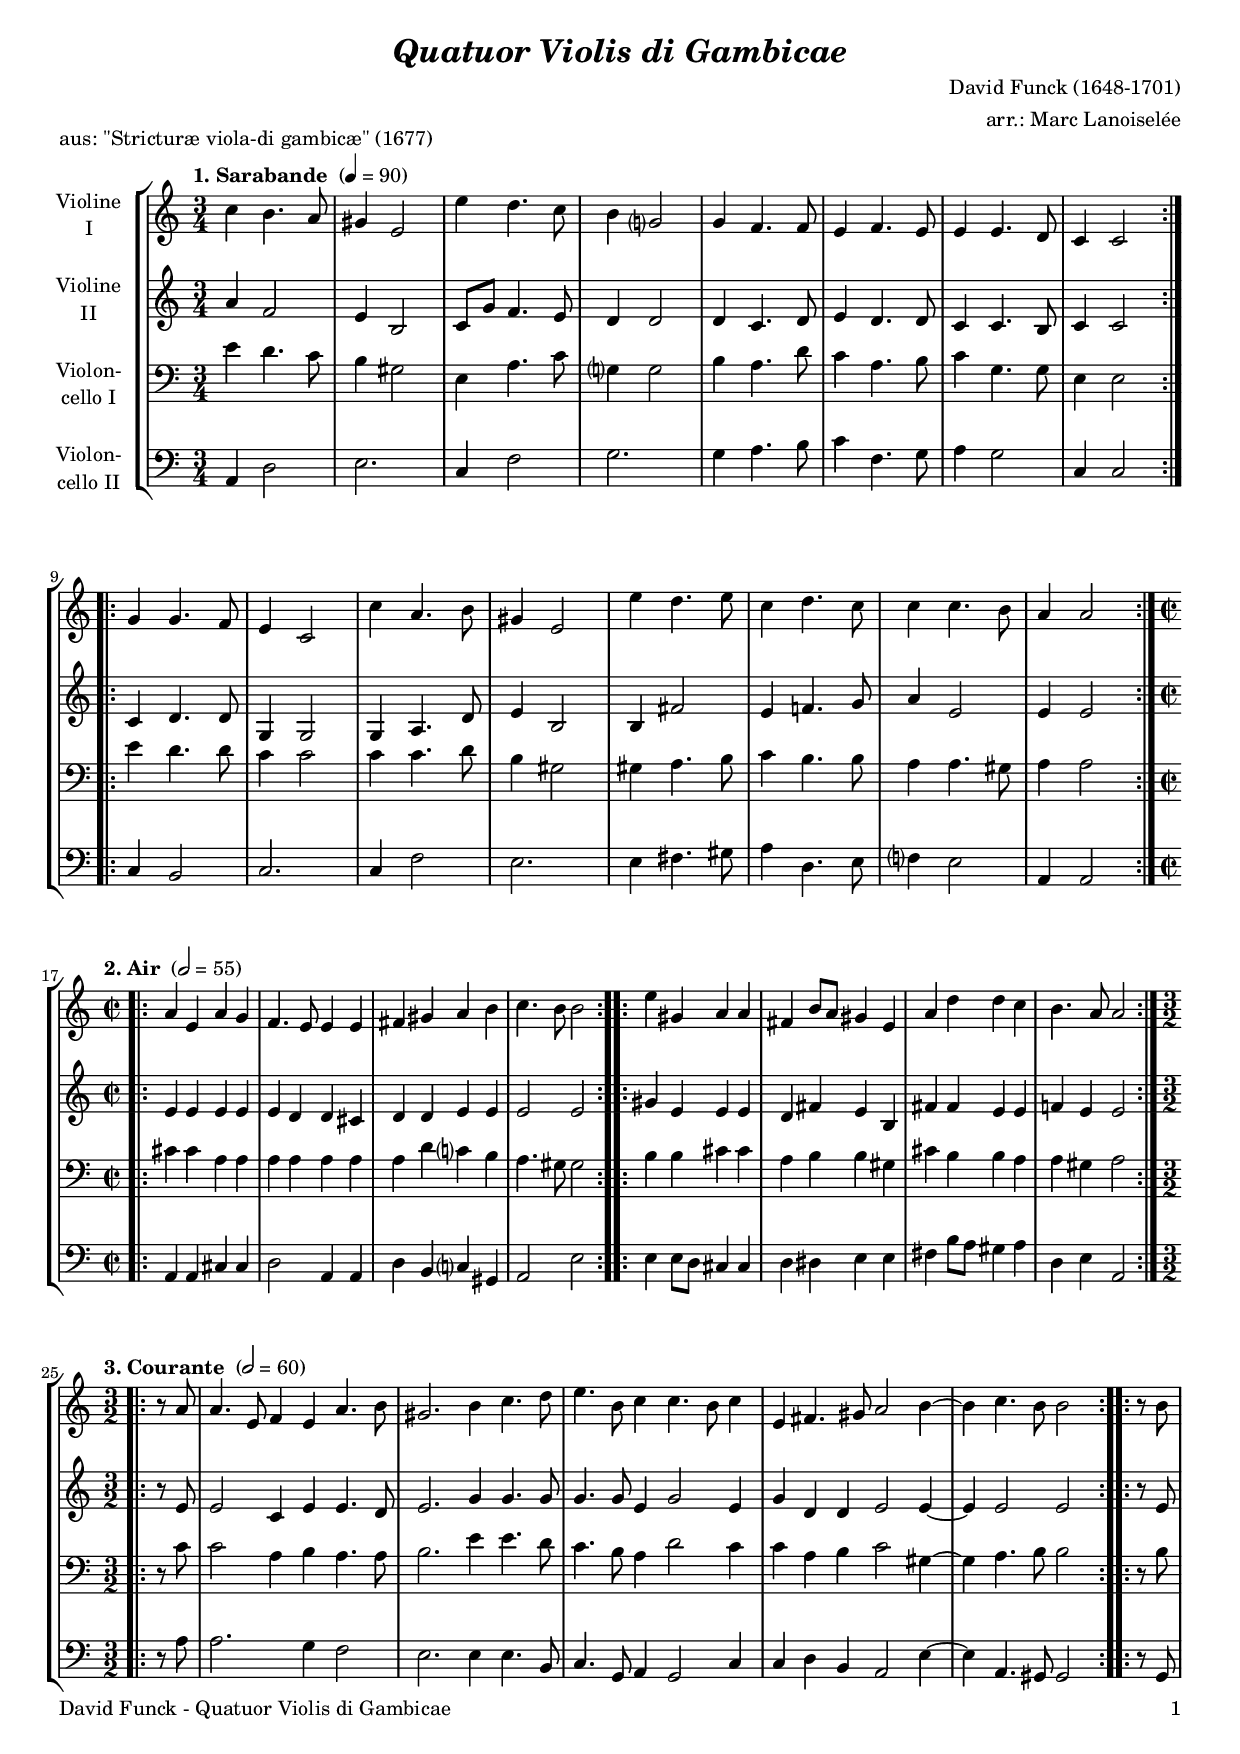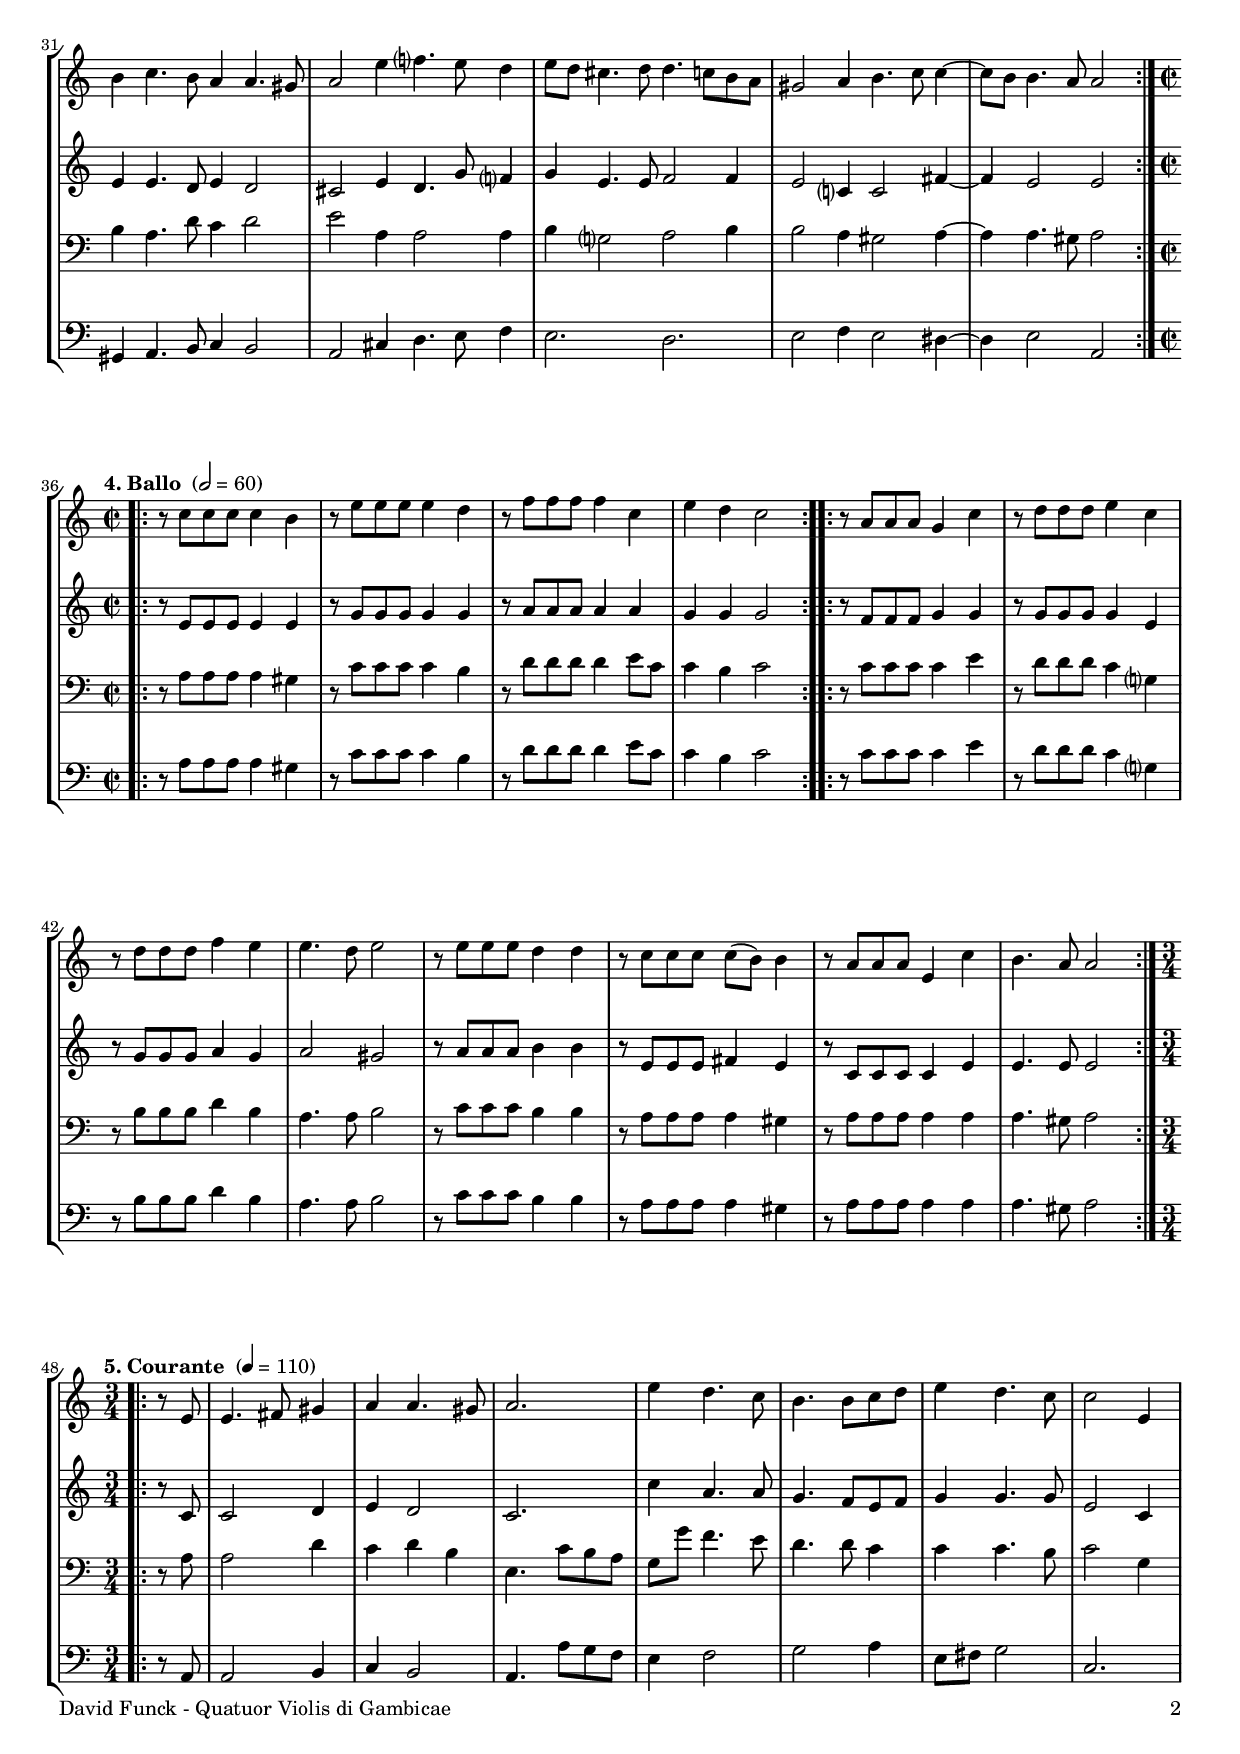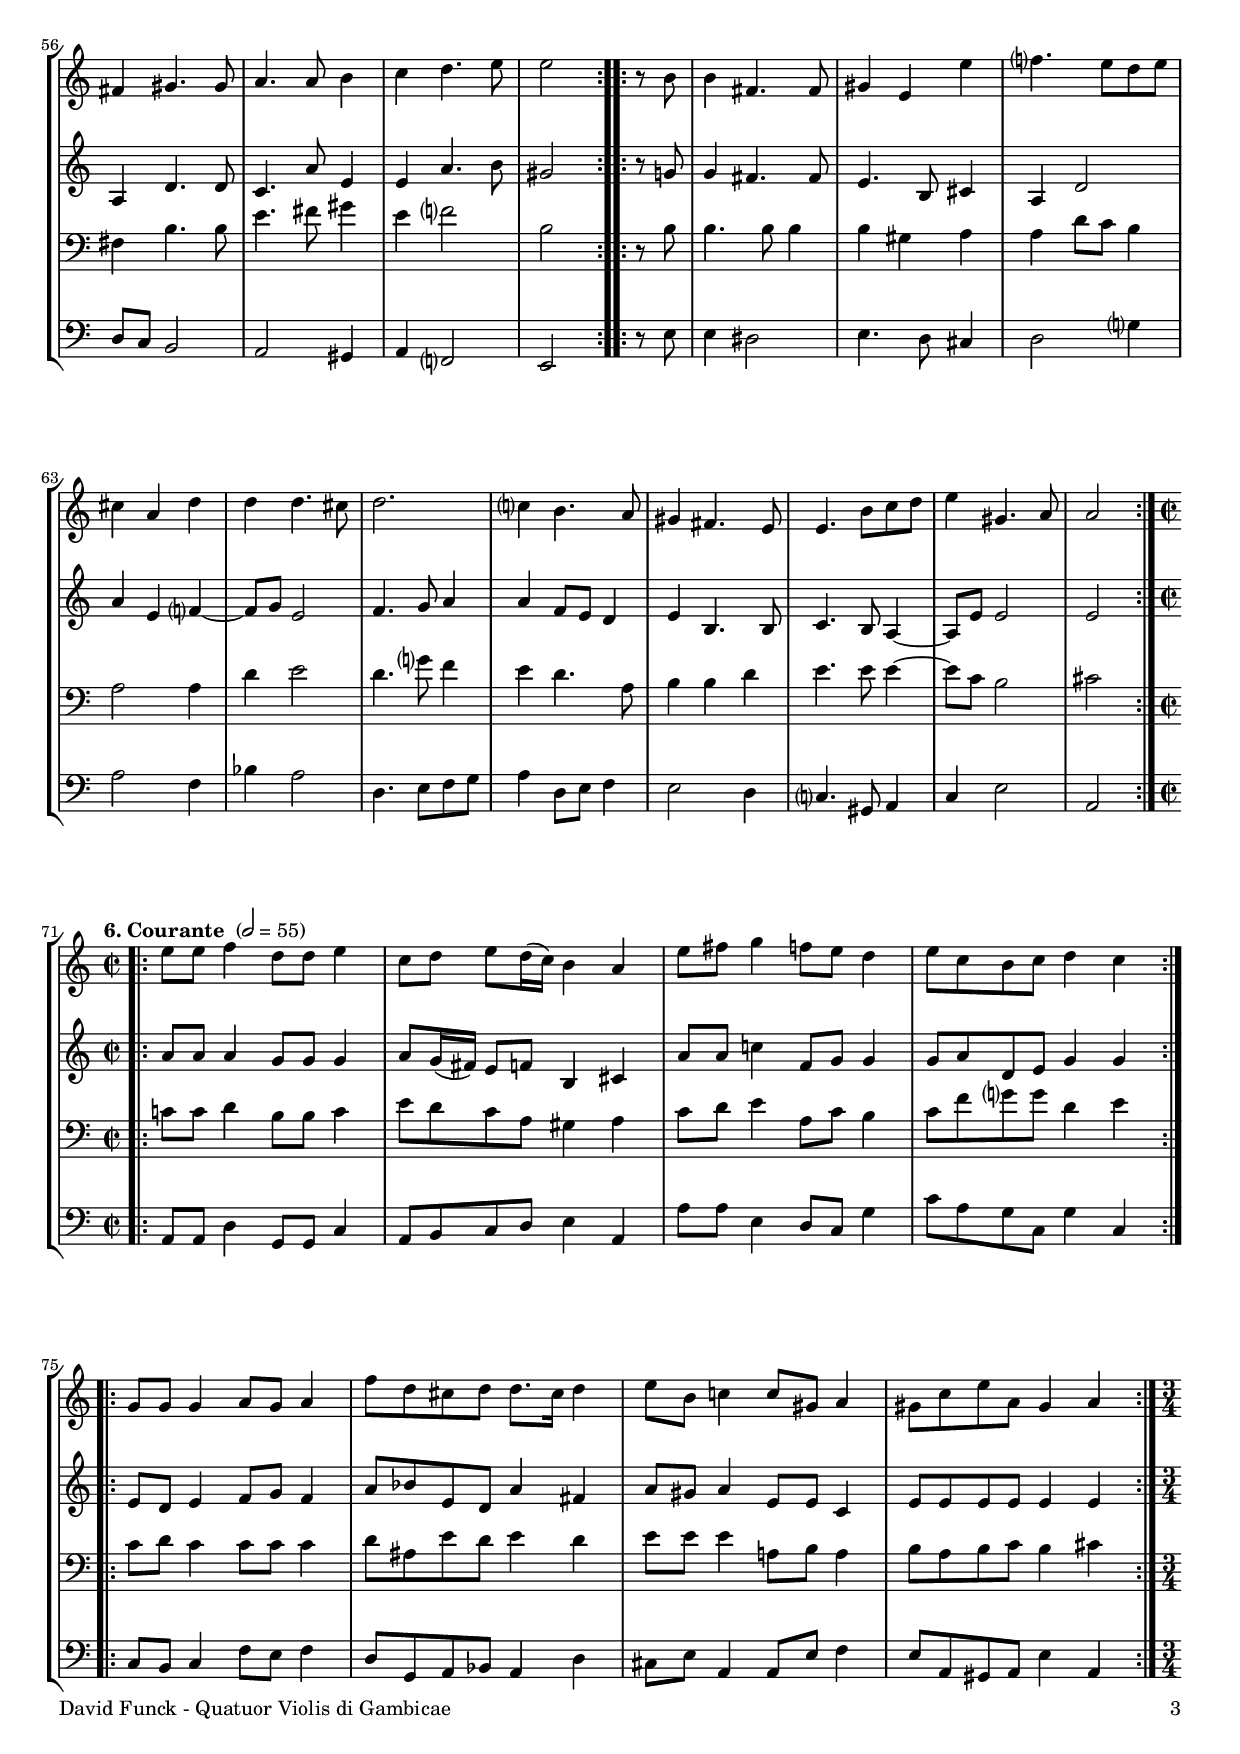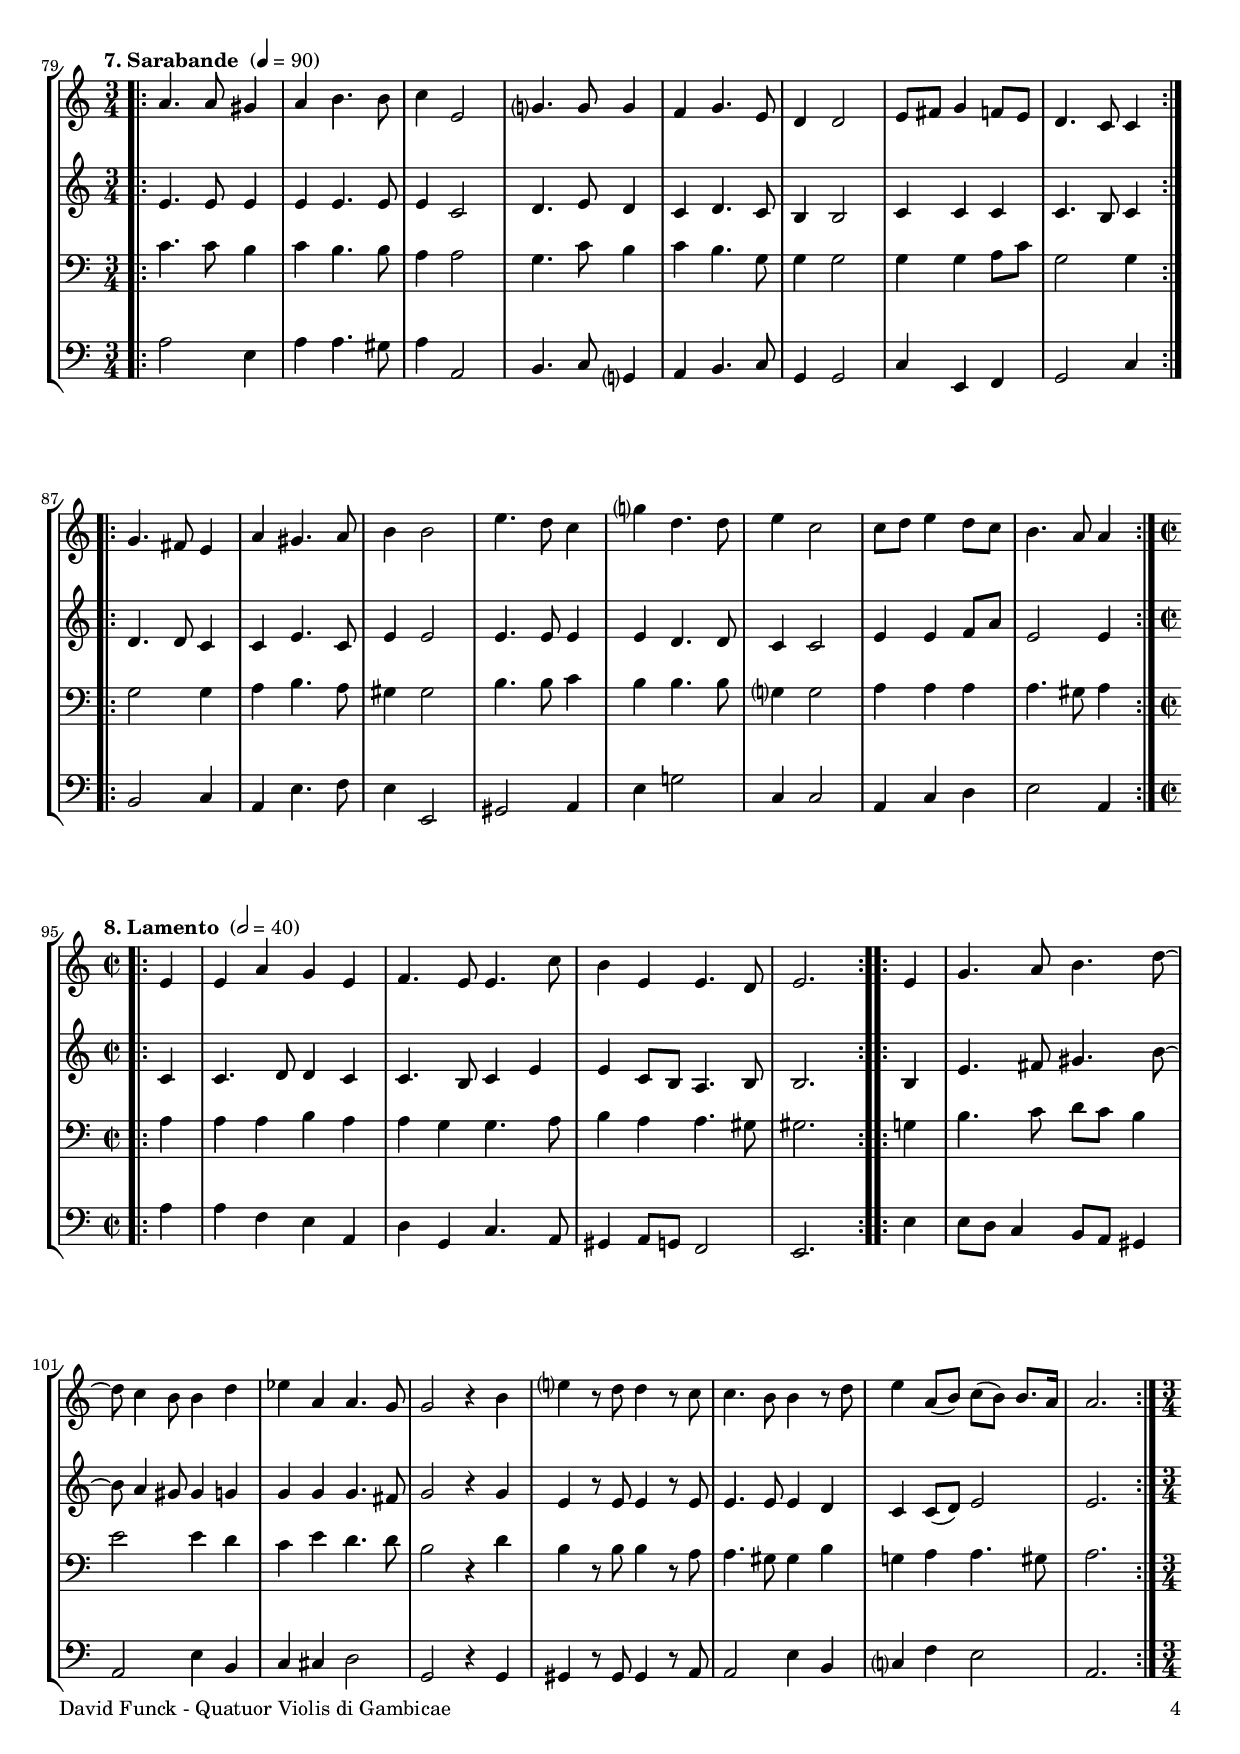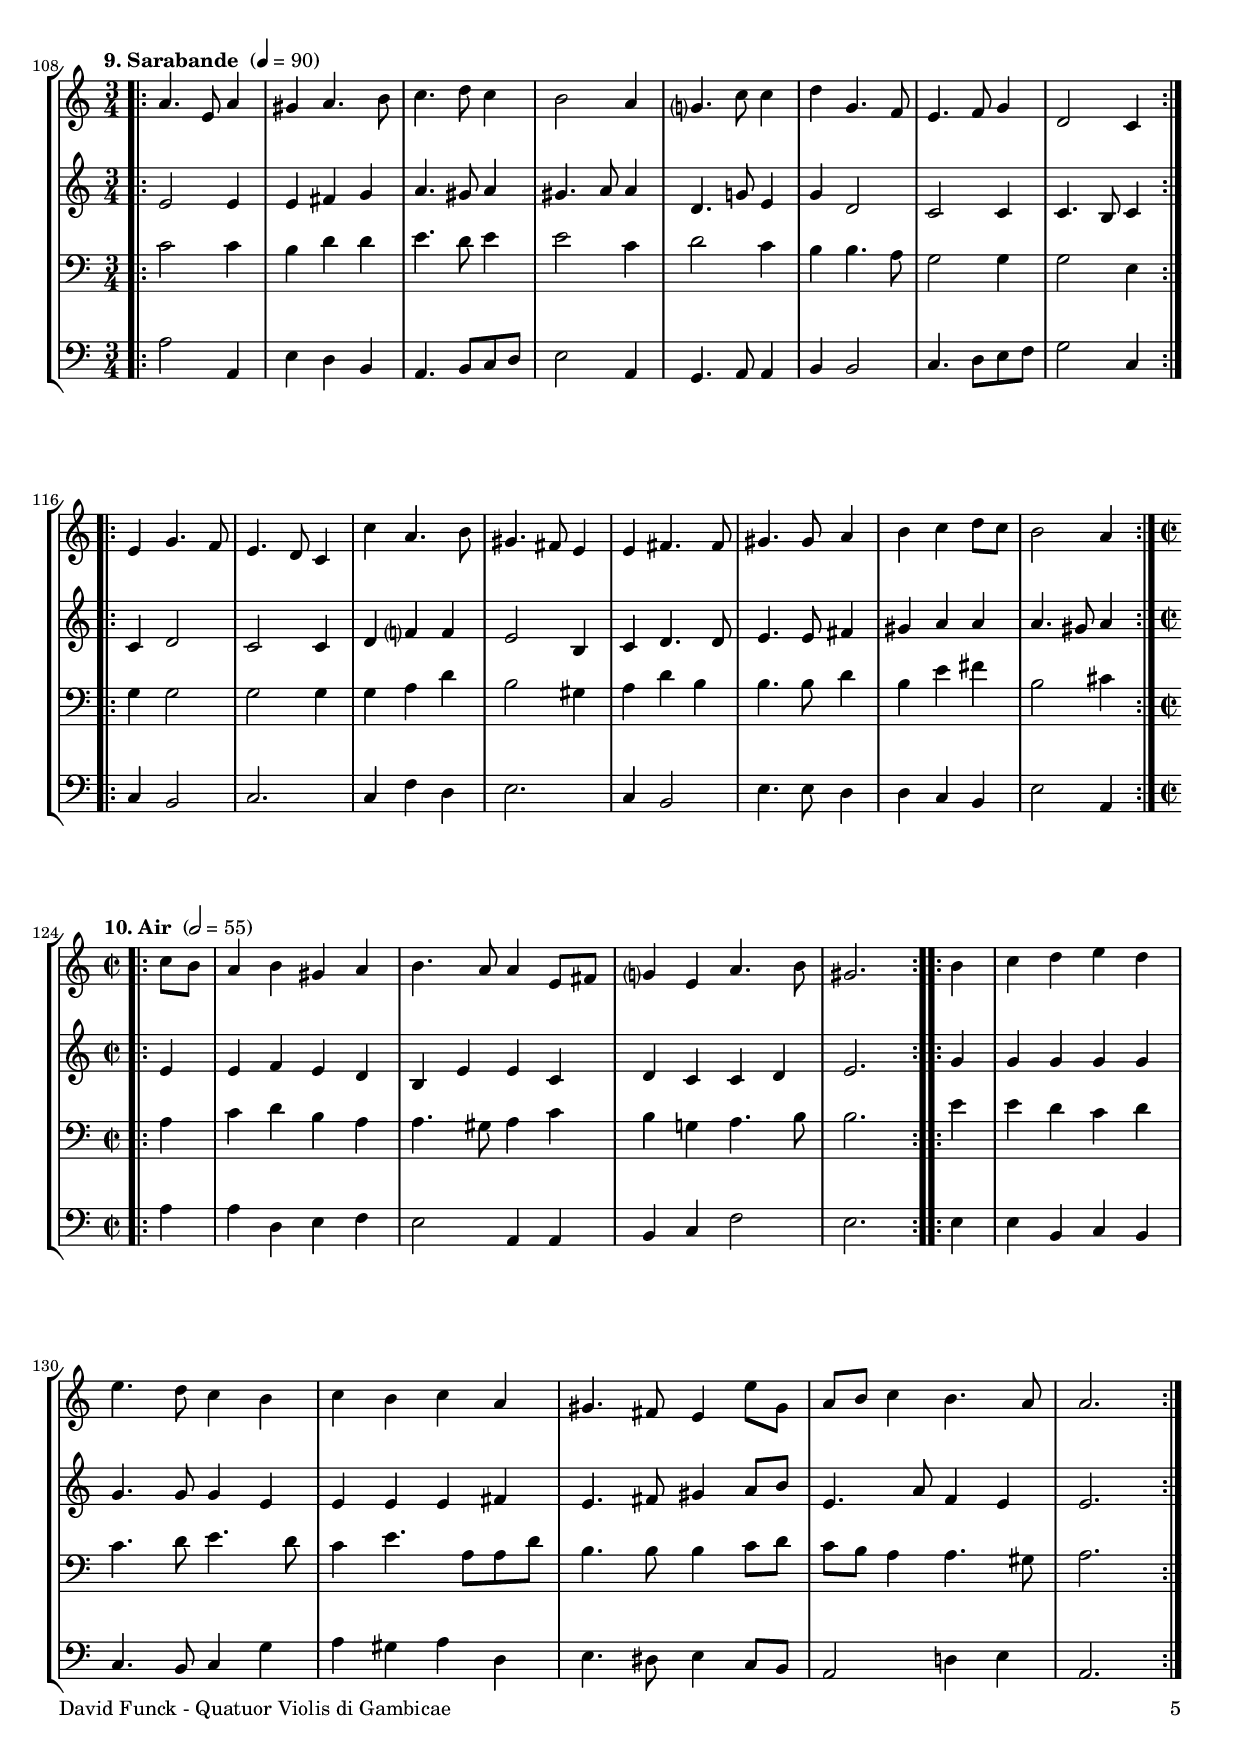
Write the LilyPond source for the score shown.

\version "2.22.0"
\include "deutsch.ly"

#(set-global-staff-size 17.5)

\header {
  title     = \markup \bold \italic "Quatuor Violis di Gambicae"
  composer  = "David Funck (1648-1701)"
  arranger  = "arr.: Marc Lanoiselée"
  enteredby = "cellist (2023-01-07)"
  piece     = "aus: \"Stricturæ viola-di gambicæ\" (1677)"
}

voiceconsts = {
  \key g \minor
  \time 3/4
  \clef "treble"
%  \numericTimeSignature
  \compressEmptyMeasures
  % Set default beaming for all staves
%  \set Timing.beamExceptions = #'()
%  \set Timing.baseMoment     = #(ly:make-moment 1 4)
%  \set Timing.beatStructure  = #'(1 1 1)
}

introa = {        \tempo  "1. Sarabande " 4=90 }
introb = { \break \tempo  "2. Air "       2=55  \time 2/2 }
introc = { \break \tempo  "3. Courante "  2=60  \time 3/2 }
introd = { \break \tempo  "4. Ballo "     2=60  \time 2/2 }
introe = { \break \tempo  "5. Courante "  4=110 \time 3/4 }
introf = { \break \tempo  "6. Courante "  2=55  \time 2/2 }
introg = { \break \tempo  "7. Sarabande " 4=90  \time 3/4 }
introh = { \break \tempo  "8. Lamento "   2=40  \time 2/2 }
introi = { \break \tempo  "9. Sarabande " 4=90  \time 3/4 }
introj = { \break \tempo "10. Air "       2=55  \time 2/2 }

mist = "string ensemble 1"
mivl = "violin"
miba = "cello"
mipz = "pizzicato strings"

arco = \markup \italic "arco"
pizz = \markup \italic "pizz."

va = \relative c'' {
  \voiceconsts

  \introa
  \repeat volta 2 {
    b4 a4. g8
    fis4 d2
    d'4 c4. b8
    a4 f?2
    f4 es4. es8
    d4 es4. d8
    d4 d4. c8
    b4 b2
  }

  \repeat volta 2 {
    f'4 f4. es8
    d4 b2
    b'4 g4. a8
    fis4 d2
    d'4 c4. d8
    b4 c4. b8
    b4 b4. a8
    g4 g2
  }

  \introb
  \repeat volta 2 {
    g4 d g f
    es4. d8 d4 d
    e fis g a
    b4. a8 a2
  }
  
  \repeat volta 2 {
    d4 fis, g g
    e a8 g fis4 d
    g c c b
    a4. g8 g2
  }

  \introc
  \repeat volta 2 {
    \partial 4 r8 g
    g4. d8 es4 d g4. a8
    fis2. a4 b4. c8
    d4. a8 b4 b4. a8 b4

    d, e4. fis8 g2 a4~
    a b4. a8 a2
  }
  
  \repeat volta 2 {
    r8 a
    a4 b4. a8 g4 g4. fis8

    g2 d'4 es?4. d8 c4
    d8 c h4. c8 c4. b8 a g
    fis2 g4 a4. b8 b4~
    \partial 4*5 b8 a a4. g8 g2
  }

  \introd
  \repeat volta 2 {
    r8 b b b b4 a
    r8 d d d d4 c
    r8 es es es es4 b
    d c b2
  }
  
  \repeat volta 2 {
    r8 g g g f4 b
    r8 c c c d4 b
    r8 c c c es4 d
    d4. c8 d2

    r8 d d d c4 c
    r8 b b b b( a) a4
    r8 g g g d4 b'
    a4. g8 g2
  }

  \introe
  \repeat volta 2 {
    \partial 4 r8 d
    d4. e8 fis4
    g g4. fis8
    g2.
    d'4 c4. b8
    a4. a8 b c

    d4 c4. b8
    b2 d,4
    e fis4. fis8
    g4. g8 a4
    b c4. d8
    d2
  }
  
  \repeat volta 2 {
    r8 a
    a4 e4. e8
    fis4 d d'
    es?4. d8 c d
    h4 g c
    c c4. h8

    c2.
    b?4 a4. g8
    fis4 e4. d8
    d4. a'8 b c
    d4 fis,4. g8
    \partial 2 g2
  }

  \introf
  \repeat volta 2 {
    d'8 d es4 c8 c d4
    b8[ c] d c16( b) a4 g
    d'8 e f4 es8 d c4
    d8 b a b c4 b
  }
  
  \repeat volta 2 {
    f8 f f4 g8 f g4
    es'8 c h c c8. h16 c4
    d8 a b!4 b8 fis g4
    fis8 b d g, fis4 g
  }

  \introg
  \repeat volta 2 {
    g4. g8 fis4
    g a4. a8
    b4 d,2
    f?4. f8 f4
    es f4. d8
    c4 c2
    d8 e f4 es8 d
    c4. b8 b4
  }
  
  \repeat volta 2 {
    f'4. e8 d4
    g fis4. g8
    a4 a2
    d4. c8 b4
    f'? c4. c8
    d4 b2
    b8 c d4 c8 b
    a4. g8 g4
  }

  \introh
  \repeat volta 2 {
    \partial 4 d
    d g f d
    es4. d8 d4. b'8
    a4 d, d4. c8
    d2.
  }
  
  \repeat volta 2 {
    d4
    f4. g8 a4. c8~
    c b4 a8 a4 c
    des g, g4. f8
    f2 r4 a

    d? r8 c c4 r8 b
    b4. a8 a4 r8 c
    d4 g,8( a) b( a) a8.[ g16]
    \partial 2. g2.
  }
  
  \introi
  \repeat volta 2 {
    g4. d8 g4
    fis g4. a8
    b4. c8 b4
    a2 g4
    f?4. b8 b4

    c f,4. es8
    d4. es8 f4
    c2 b4
  }
  
  \repeat volta 2 {
    d f4. es8
    d4. c8 b4
    b' g4. a8

    fis4. e8 d4
    d e4. e8
    fis4. fis8 g4
    a b c8 b
    a2 g4
  }
  
  \introj
  \repeat volta 2 {
    \partial 4 b8 a
    g4 a fis g
    a4. g8 g4 d8 e
    f?4 d g4. a8
    fis2.
  }
  
  \repeat volta 2 {
    a4
    b c d c

    d4. c8 b4 a
    b a b g
    fis4. e8 d4 d'8 fis,
    g a b4 a4. g8
    \partial 2. g2.
  }  
}

vb = \relative c'' {
  \voiceconsts
  
  \introa
  \repeat volta 2 {
    g4 es2
    d4 a2
    b8 f' es4. d8
    c4 c2
    c4 b4. c8
    d4 c4. c8
    b4 b4. a8
    b4 b2
  }

  \repeat volta 2 {
    b4 c4. c8
    f,4 f2
    f4 g4. c8
    d4 a2
    a4 e'2
    d4 es!4. f8
    g4 d2
    d4 d2
  }

  \introb
  \repeat volta 2 {
    d4 d d d
    d c c h
    c c d d
    d2 d
  }
  
  \repeat volta 2 {
    fis4 d d d
    c e d a
    e' e d d
    es! d d2
  }

  \introc
  \repeat volta 2 {
    \partial 4 r8 d
    d2 b4 d d4. c8
    d2. f4 f4. f8
    f4. f8 d4 f2 d4

    f c c d2 d4~
    d d2 d
  }
  
  \repeat volta 2 {
    r8 d
    d4 d4. c8 d4 c2

    h d4 c4. f8 es?4
    f d4. d8 es2 es4
    d2 b?4 b2 e4~
    \partial 4*5 e d2 d
  }

  \introd
  \repeat volta 2 {
    r8 d d d d4 d
    r8 f f f f4 f
    r8 g g g g4 g
    f f f2
  }
  
  \repeat volta 2 {
    r8 es es es f4 f
    r8 f f f f4 d
    r8 f f f g4 f
    g2 fis

    r8 g g g a4 a
    r8 d, d d e4 d
    r8 b b b b4 d
    d4. d8 d2
  }

  \introe
  \repeat volta 2 {
    \partial 4 r8 b
    b2 c4
    d c2
    b2.
    b'4 g4. g8
    f4. es8 d es

    f4 f4. f8
    d2 b4
    g c4. c8
    b4. g'8 d4
    d g4. a8
    fis2
  }
  
  \repeat volta 2 {
    r8 f!
    f4 e4. e8
    d4. a8 h4
    g c2
    g'4 d es?~
    es8 f d2

    es4. f8 g4
    g es8 d c4
    d a4. a8
    b4. a8 g4~
    g8 d' d2
    \partial 2 d
  }

  \introf
  \repeat volta 2 {
    g8 g g4 f8 f f4
    g8 f16( e) d8[ es] a,4 h
    g'8 g b!4 es,8 f f4
    f8 g c, d f4 f
  }
  
  \repeat volta 2 {
    d8 c d4 es8 f es4
    g8 as d, c g'4 e
    g8 fis g4 d8 d b4
    d8 d d d d4 d
  }

  \introg
  \repeat volta 2 {
    d4. d8 d4
    d d4. d8
    d4 b2
    c4. d8 c4
    b c4. b8
    a4 a2
    b4 b b
    b4. a8 b4
  }
  
  \repeat volta 2 {
    c4. c8 b4
    b d4. b8
    d4 d2
    d4. d8 d4
    d c4. c8
    b4 b2
    d4 d es8 g
    d2 d4
  }

  \introh
  \repeat volta 2 {
    \partial 4 b
    b4. c8 c4 b
    b4. a8 b4 d
    d b8 a g4. a8
    a2.
  }
  
  \repeat volta 2 {
    a4
    d4. e8 fis4. a8~
    a g4 fis8 fis4 f
    f f f4. e8
    f2 r4 f
     
    d r8 d d4 r8 d
    d4. d8 d4 c
    b b8( c) d2
    \partial 2. d2.
  }
  
  \introi
  \repeat volta 2 {
    d2 d4
    d e f
    g4. fis8 g4
    fis4. g8 g4
    c,4. f!8 d4

    f c2
    b b4
    b4. a8 b4
  }
  
  \repeat volta 2 {
    b c2
    b b4
    c es? es

    d2 a4
    b c4. c8
    d4. d8 e4
    fis g g
    g4. fis8 g4
  }
  
  \introj
  \repeat volta 2 {
    \partial 4 d
    d es d c
    a d d b
    c b b c
    d2.
  }
  
  \repeat volta 2 {
    f4
    f f f f

    f4. f8 f4 d
    d d d e
    d4. e8 fis4 g8 a
    d,4. g8 es4 d
    \partial 2. d2.
  }  
}

vc = \relative c' {
  \voiceconsts
  \clef "bass"
  
  \introa
  \repeat volta 2 {
    d4 c4. b8
    a4 fis2
    d4 g4. b8
    f?4 f2
    a4 g4. c8
    b4 g4. a8
    b4 f4. f8
    d4 d2
  }

  \repeat volta 2 {
    d'4 c4. c8
    b4 b2
    b4 b4. c8
    a4 fis2
    fis4 g4. a8
    b4 a4. a8
    g4 g4. fis8
    g4 g2
  }

  \introb
  \repeat volta 2 {
    h4 h g g
    g g g g
    g c b? a
    g4. fis8 fis2
  }
  
  \repeat volta 2 {
    a4 a h h
    g a a fis
    h a a g
    g fis g2
  }

  \introc
  \repeat volta 2 {
    \partial 4 r8 b
    b2 g4 a g4. g8
    a2. d4 d4. c8
    b4. a8 g4 c2 b4

    b g a b2 fis4~
    fis g4. a8 a2
  }
  
  \repeat volta 2 {
    r8 a
    a4 g4. c8 b4 c2

    d g,4 g2 g4
    a f?2 g a4
    a2 g4 fis2 g4~
    \partial 4*5 g g4. fis8 g2
  }

  \introd
  \repeat volta 2 {
    r8 g g g g4 fis
    r8 b b b b4 a
    r8 c c c c4 d8 b
    b4 a b2
  }
  
  \repeat volta 2 {
    r8 b b b b4 d
    r8 c c c b4 f?
    r8 a a a c4 a
    g4. g8 a2

    r8 b b b a4 a
    r8 g g g g4 fis
    r8 g g g g4 g
    g4. fis8 g2
  }

  \introe
  \repeat volta 2 {
    \partial 4 r8 g
    g2 c4
    b c a
    d,4. b'8 a g
    f f' es4. d8
    c4. c8 b4

    b b4. a8
    b2 f4
    e a4. a8
    d4. e8 fis4
    d es?2
    a,
  }
  
  \repeat volta 2 {
    r8 a
    a4. a8 a4
    a fis g
    g c8 b a4
    g2 g4
    c d2

    c4. f?8 es4
    d c4. g8
    a4 a c
    d4. d8 d4~
    d8 b a2
    \partial 2 h
  }

  \introf
  \repeat volta 2 {
    b!8 b c4 a8 a b4
    d8 c b g fis4 g
    b8 c d4 g,8 b a4
    b8 es f? f c4 d
  }
  
  \repeat volta 2 {
    b8 c b4 b8 b b4
    c8 gis d' c d4 c
    d8 d d4 g,!8 a g4
    a8 g a b a4 h
  }

  \introg
  \repeat volta 2 {
    b4. b8 a4
    b a4. a8
    g4 g2
    f4. b8 a4
    b a4. f8
    f4 f2
    f4 f g8 b
    f2 f4
  }
  
  \repeat volta 2 {
    f2 f4
    g a4. g8
    fis4 fis2
    a4. a8 b4
    a a4. a8
    f?4 f2
    g4 g g
    g4. fis8 g4
  }

  \introh
  \repeat volta 2 {
    \partial 4 g
    g g a g
    g f f4. g8
    a4 g g4. fis8
    fis2.
  }
  
  \repeat volta 2 {
    f!4
    a4. b8 c b a4
    d2 d4 c
    b d c4. c8
    a2 r4 c

    a r8 a a4 r8 g
    g4. fis8 fis4 a
    f! g g4. fis8
    \partial 2. g2.
  }
  
  \introi
  \repeat volta 2 {
    b2 b4
    a c c
    d4. c8 d4
    d2 b4
    c2 b4

    a a4. g8
    f2 f4
    f2 d4
  }
  
  \repeat volta 2 {
    f f2
    f f4
    f g c

    a2 fis4
    g c a
    a4. a8 c4
    a d e
    a,2 h4
  }
  
  \introj
  \repeat volta 2 {
    \partial 4 g
    b c a g
    g4. fis8 g4 b
    a f! g4. a8
    a2.
  }
  
  \repeat volta 2 {
    d4
    d c b c

    b4. c8 d4. c8
    b4 d4. g,8 g c
    a4. a8 a4 b8 c
    b a g4 g4. fis8
    \partial 2. g2.
  }  
}

vd = \relative c {
  \voiceconsts
  \clef "bass"
  
  \introa
  \repeat volta 2 {
    g4 c2
    d2.
    b4 es2
    f2.
    f4 g4. a8
    b4 es,4. f8
    g4 f2
    b,4 b2
  }

  \repeat volta 2 {
    b4 a2
    b2.
    b4 es2
    d2.
    d4 e4. fis8
    g4 c,4. d8
    es?4 d2
    g,4 g2
  }

  \introb
  \repeat volta 2 {
    g4 g h h
    c2 g4 g
    c a b? fis
    g2 d'
  }
  
  \repeat volta 2 {
    d4 d8 c h4 h
    c cis d d
    e a8 g fis4 g
    c, d g,2
  }

  \introc
  \repeat volta 2 {
    \partial 4 r8 g'
    g2. f4 es2
    d2. d4 d4. a8
    b4. f8 g4 f2 b4

    b c a g2 d'4~
    d g,4. fis8 fis2
  }
  
  \repeat volta 2 {
    r8 fis
    fis4 g4. a8 b4 a2

    g h4 c4. d8 es4
    d2. c
    d2 es4 d2 cis4~
    \partial 4*5 cis d2 g,
  }

  \introd
  \repeat volta 2 {
    r8 g' g g g4 fis
    r8 b b b b4 a
    r8 c c c c4 d8 b
    b4 a b2
  }
  
  \repeat volta 2 {
    r8 b b b b4 d
    r8 c c c b4 f?
    r8 a a a c4 a
    g4. g8 a2

    r8 b b b a4 a
    r8 g g g g4 fis
    r8 g g g g4 g
    g4. fis8 g2
  }

  \introe
  \repeat volta 2 {
    \partial 4 r8 g,
    g2 a4
    b a2
    g4. g'8 f es
    d4 es2
    f g4

    d8 e f2
    b,2.
    c8 b a2
    g fis4
    g es?2
    d
  }
  
  \repeat volta 2 {
    r8 d'
    d4 cis2
    d4. c8 h4
    c2 f?4
    g2 es4 as g2

    c,4. d8 es f
    g4 c,8 d es4
    d2 c4
    b?4. fis8 g4
    b d2
    \partial 2 g,
  }

  \introf
  \repeat volta 2 {
    g8 g c4 f,8 f b4
    g8 a b c d4 g,
    g'8 g d4 c8 b f'4
    b8 g f b, f'4 b,
  }
  
  \repeat volta 2 {
    b8 a b4 es8 d es4
    c8 f, g as g4 c
    h8 d g,4 g8 d' es4
    d8 g, fis g d'4 g,
  }

  \introg
  \repeat volta 2 {
    g'2 d4
    g4 g4. fis8
    g4 g,2
    a4. b8 f?4
    g a4. b8
    f4 f2
    b4 d, es
    f2 b4
  }
  
  \repeat volta 2 {
    a2 b4
    g d'4. es8
    d4 d,2
    fis g4
    d' f!2
    b,4 b2
    g4 b c
    d2 g,4
  }

  \introh
  \repeat volta 2 {
    \partial 4 g'
    g es d g,
    c f, b4. g8fis4 g8 f es2
    d2.
  }
  
  \repeat volta 2 {
    d'4
    d8 c b4 a8 g fis4
    g2 d'4 a
    b h c2
    f, r4 f

    fis r8 fis fis4 r8 g
    g2 d'4 a
    b? es d2
    \partial 2. g,2.
  }
  
  \introi
  \repeat volta 2 {
    g'2 g,4
    d' c a
    g4. a8 b c
    d2 g,4
    f4. g8 g4

    a a2
    b4. c8 d es
    f2 b,4
  }
  
  \repeat volta 2 {
    b a2
    b2.
    b4 es c

    d2.
    b4 a2
    d4. d8 c4
    c b a
    d2 g,4
  }
  
  \introj
  \repeat volta 2 {
    \partial 4 g'
    g c, d es
    d2 g,4 g
    a b es2
    d2.
  }
  
  \repeat volta 2 {
    d4
    d a b a

    b4. a8 b4 f'
    g fis g c,
    d4. cis8 d4 b8 a
    g2 c!4 d
    \partial 2. g,2.
  }  
}


music = \new StaffGroup <<
      \new Staff {
	\set Staff.midiInstrument = \mivl
	\set Staff.instrumentName = \markup \center-column { "Violine" "I" }
	\transpose g a { \va }
      }

      \new Staff {
	\set Staff.midiInstrument = \mivl
	\set Staff.instrumentName = \markup \center-column { "Violine" "II" }
	\transpose g a { \vb }
      }

      \new Staff {
	\set Staff.midiInstrument = \miba
	\set Staff.instrumentName = \markup \center-column { "Violon-" "cello I" }
	\transpose g a { \vc }
      }

      \new Staff {
	\set Staff.midiInstrument = \miba
	\set Staff.instrumentName = \markup \center-column { "Violon-" "cello II" }
	\transpose g a { \vd }
      }
>>

\book {
   \paper {
    print-page-number = ##t
    print-first-page-number = ##t
    ragged-last-bottom = ##f
    oddHeaderMarkup = \markup \null
    evenHeaderMarkup = \markup \null
    oddFooterMarkup = \markup {
      \fill-line {
        \on-the-fly #print-page-number-check-first
        "David Funck - Quatuor Violis di Gambicae" \fromproperty #'page:page-number-string
      }
    }
    evenFooterMarkup = \oddFooterMarkup
  } \score {
    \music
    \layout {}
  }

  \score {
    \unfoldRepeats \music

    \midi {
      \context {
        \Score
      }
    }
  }
}